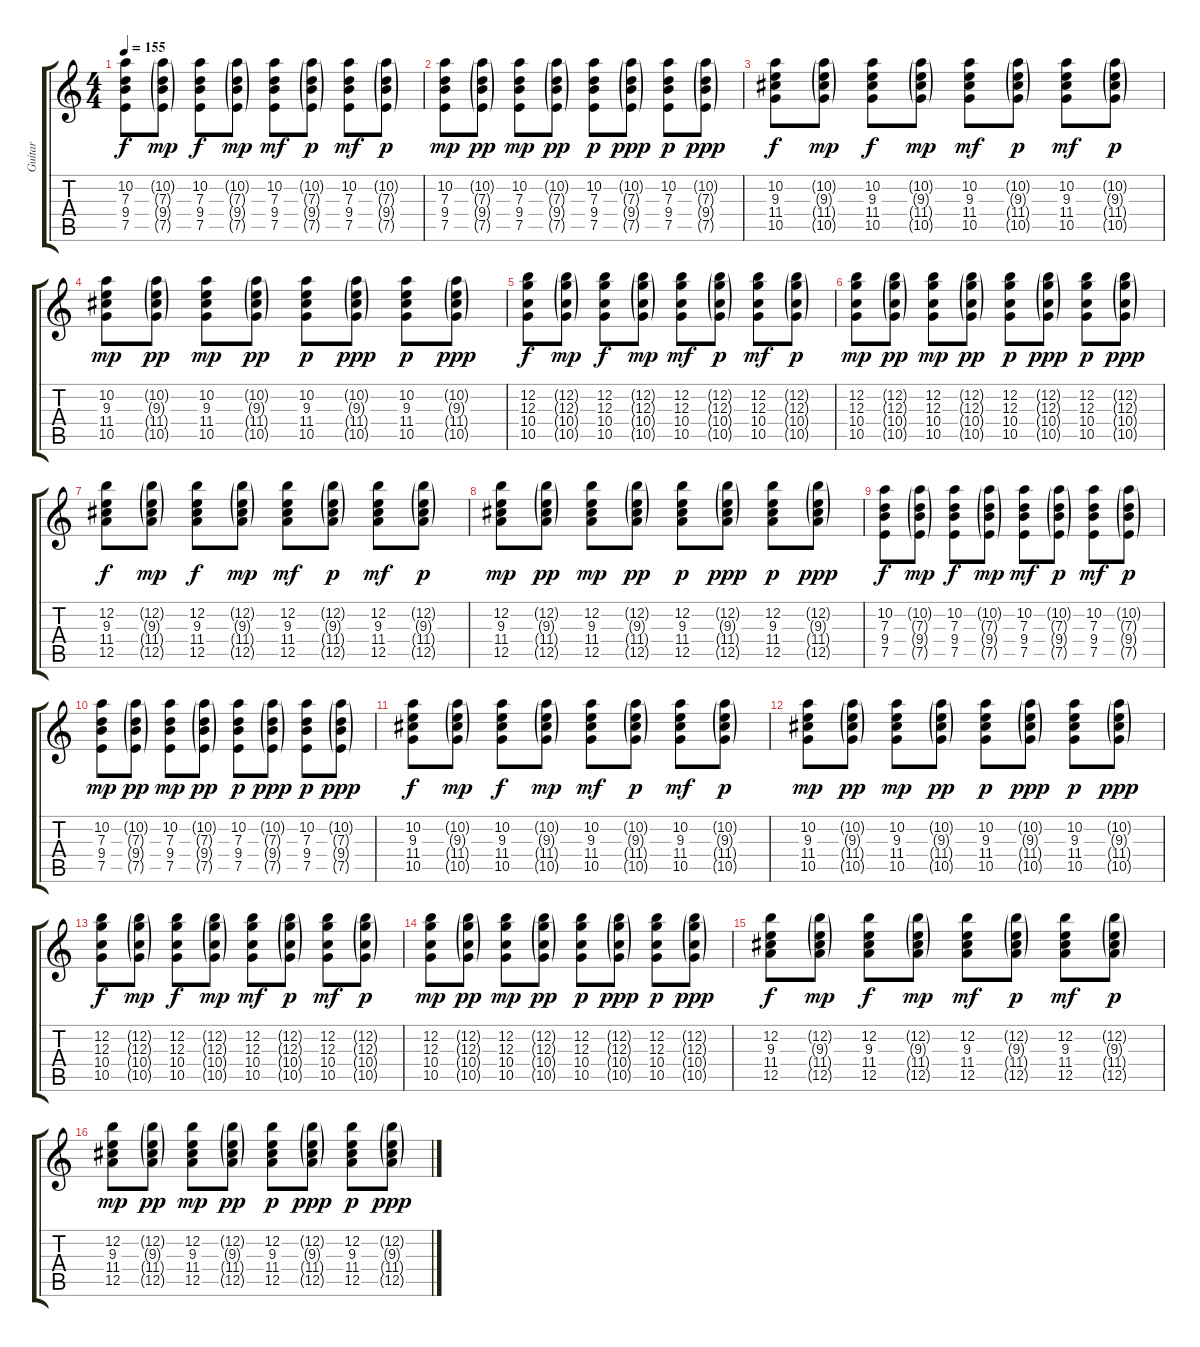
\track ("Guitar " "Guitar ") {instrument distortionguitar}
\staff {score tabs}
\tuning (E4 B3 G3 D3 A2 E2) {hide}
\ts (4 4)
\tempo 155
\clef g2
\ks c
(10.2 7.3 9.4 7.5).8{dy f instrument electricguitarjazz} (10.2{g} 7.3{g} 9.4{g} 7.5{g}).8{dy mp} (10.2 7.3 9.4 7.5).8{dy f} (10.2{g} 7.3{g} 9.4{g} 7.5{g}).8{dy mp} (10.2 7.3 9.4 7.5).8{dy mf} (10.2{g} 7.3{g} 9.4{g} 7.5{g}).8{dy p} (10.2 7.3 9.4 7.5).8{dy mf} (10.2{g} 7.3{g} 9.4{g} 7.5{g}).8{dy p} |
(10.2 7.3 9.4 7.5).8{dy mp} (10.2{g} 7.3{g} 9.4{g} 7.5{g}).8{dy pp} (10.2 7.3 9.4 7.5).8{dy mp} (10.2{g} 7.3{g} 9.4{g} 7.5{g}).8{dy pp} (10.2 7.3 9.4 7.5).8{dy p} (10.2{g} 7.3{g} 9.4{g} 7.5{g}).8{dy ppp} (10.2 7.3 9.4 7.5).8{dy p} (10.2{g} 7.3{g} 9.4{g} 7.5{g}).8{dy ppp} |
(10.2 9.3 11.4 10.5).8{dy f} (10.2{g} 9.3{g} 11.4{g} 10.5{g}).8{dy mp} (10.2 9.3 11.4 10.5).8{dy f} (10.2{g} 9.3{g} 11.4{g} 10.5{g}).8{dy mp} (10.2 9.3 11.4 10.5).8{dy mf} (10.2{g} 9.3{g} 11.4{g} 10.5{g}).8{dy p} (10.2 9.3 11.4 10.5).8{dy mf} (10.2{g} 9.3{g} 11.4{g} 10.5{g}).8{dy p} |
(10.2 9.3 11.4 10.5).8{dy mp} (10.2{g} 9.3{g} 11.4{g} 10.5{g}).8{dy pp} (10.2 9.3 11.4 10.5).8{dy mp} (10.2{g} 9.3{g} 11.4{g} 10.5{g}).8{dy pp} (10.2 9.3 11.4 10.5).8{dy p} (10.2{g} 9.3{g} 11.4{g} 10.5{g}).8{dy ppp} (10.2 9.3 11.4 10.5).8{dy p} (10.2{g} 9.3{g} 11.4{g} 10.5{g}).8{dy ppp} |
(12.2 12.3 10.4 10.5).8{dy f} (12.2{g} 12.3{g} 10.4{g} 10.5{g}).8{dy mp} (12.2 12.3 10.4 10.5).8{dy f} (12.2{g} 12.3{g} 10.4{g} 10.5{g}).8{dy mp} (12.2 12.3 10.4 10.5).8{dy mf} (12.2{g} 12.3{g} 10.4{g} 10.5{g}).8{dy p} (12.2 12.3 10.4 10.5).8{dy mf} (12.2{g} 12.3{g} 10.4{g} 10.5{g}).8{dy p} |
(12.2 12.3 10.4 10.5).8{dy mp} (12.2{g} 12.3{g} 10.4{g} 10.5{g}).8{dy pp} (12.2 12.3 10.4 10.5).8{dy mp} (12.2{g} 12.3{g} 10.4{g} 10.5{g}).8{dy pp} (12.2 12.3 10.4 10.5).8{dy p} (12.2{g} 12.3{g} 10.4{g} 10.5{g}).8{dy ppp} (12.2 12.3 10.4 10.5).8{dy p} (12.2{g} 12.3{g} 10.4{g} 10.5{g}).8{dy ppp} |
(12.2 9.3 11.4 12.5).8{dy f} (12.2{g} 9.3{g} 11.4{g} 12.5{g}).8{dy mp} (12.2 9.3 11.4 12.5).8{dy f} (12.2{g} 9.3{g} 11.4{g} 12.5{g}).8{dy mp} (12.2 9.3 11.4 12.5).8{dy mf} (12.2{g} 9.3{g} 11.4{g} 12.5{g}).8{dy p} (12.2 9.3 11.4 12.5).8{dy mf} (12.2{g} 9.3{g} 11.4{g} 12.5{g}).8{dy p} |
(12.2 9.3 11.4 12.5).8{dy mp} (12.2{g} 9.3{g} 11.4{g} 12.5{g}).8{dy pp} (12.2 9.3 11.4 12.5).8{dy mp} (12.2{g} 9.3{g} 11.4{g} 12.5{g}).8{dy pp} (12.2 9.3 11.4 12.5).8{dy p} (12.2{g} 9.3{g} 11.4{g} 12.5{g}).8{dy ppp} (12.2 9.3 11.4 12.5).8{dy p} (12.2{g} 9.3{g} 11.4{g} 12.5{g}).8{dy ppp} |
(10.2 7.3 9.4 7.5).8{dy f} (10.2{g} 7.3{g} 9.4{g} 7.5{g}).8{dy mp} (10.2 7.3 9.4 7.5).8{dy f} (10.2{g} 7.3{g} 9.4{g} 7.5{g}).8{dy mp} (10.2 7.3 9.4 7.5).8{dy mf} (10.2{g} 7.3{g} 9.4{g} 7.5{g}).8{dy p} (10.2 7.3 9.4 7.5).8{dy mf} (10.2{g} 7.3{g} 9.4{g} 7.5{g}).8{dy p} |
(10.2 7.3 9.4 7.5).8{dy mp} (10.2{g} 7.3{g} 9.4{g} 7.5{g}).8{dy pp} (10.2 7.3 9.4 7.5).8{dy mp} (10.2{g} 7.3{g} 9.4{g} 7.5{g}).8{dy pp} (10.2 7.3 9.4 7.5).8{dy p} (10.2{g} 7.3{g} 9.4{g} 7.5{g}).8{dy ppp} (10.2 7.3 9.4 7.5).8{dy p} (10.2{g} 7.3{g} 9.4{g} 7.5{g}).8{dy ppp} |
(10.2 9.3 11.4 10.5).8{dy f} (10.2{g} 9.3{g} 11.4{g} 10.5{g}).8{dy mp} (10.2 9.3 11.4 10.5).8{dy f} (10.2{g} 9.3{g} 11.4{g} 10.5{g}).8{dy mp} (10.2 9.3 11.4 10.5).8{dy mf} (10.2{g} 9.3{g} 11.4{g} 10.5{g}).8{dy p} (10.2 9.3 11.4 10.5).8{dy mf} (10.2{g} 9.3{g} 11.4{g} 10.5{g}).8{dy p} |
(10.2 9.3 11.4 10.5).8{dy mp} (10.2{g} 9.3{g} 11.4{g} 10.5{g}).8{dy pp} (10.2 9.3 11.4 10.5).8{dy mp} (10.2{g} 9.3{g} 11.4{g} 10.5{g}).8{dy pp} (10.2 9.3 11.4 10.5).8{dy p} (10.2{g} 9.3{g} 11.4{g} 10.5{g}).8{dy ppp} (10.2 9.3 11.4 10.5).8{dy p} (10.2{g} 9.3{g} 11.4{g} 10.5{g}).8{dy ppp} |
(12.2 12.3 10.4 10.5).8{dy f} (12.2{g} 12.3{g} 10.4{g} 10.5{g}).8{dy mp} (12.2 12.3 10.4 10.5).8{dy f} (12.2{g} 12.3{g} 10.4{g} 10.5{g}).8{dy mp} (12.2 12.3 10.4 10.5).8{dy mf} (12.2{g} 12.3{g} 10.4{g} 10.5{g}).8{dy p} (12.2 12.3 10.4 10.5).8{dy mf} (12.2{g} 12.3{g} 10.4{g} 10.5{g}).8{dy p} |
(12.2 12.3 10.4 10.5).8{dy mp} (12.2{g} 12.3{g} 10.4{g} 10.5{g}).8{dy pp} (12.2 12.3 10.4 10.5).8{dy mp} (12.2{g} 12.3{g} 10.4{g} 10.5{g}).8{dy pp} (12.2 12.3 10.4 10.5).8{dy p} (12.2{g} 12.3{g} 10.4{g} 10.5{g}).8{dy ppp} (12.2 12.3 10.4 10.5).8{dy p} (12.2{g} 12.3{g} 10.4{g} 10.5{g}).8{dy ppp} |
(12.2 9.3 11.4 12.5).8{dy f} (12.2{g} 9.3{g} 11.4{g} 12.5{g}).8{dy mp} (12.2 9.3 11.4 12.5).8{dy f} (12.2{g} 9.3{g} 11.4{g} 12.5{g}).8{dy mp} (12.2 9.3 11.4 12.5).8{dy mf} (12.2{g} 9.3{g} 11.4{g} 12.5{g}).8{dy p} (12.2 9.3 11.4 12.5).8{dy mf} (12.2{g} 9.3{g} 11.4{g} 12.5{g}).8{dy p} |
(12.2 9.3 11.4 12.5).8{dy mp} (12.2{g} 9.3{g} 11.4{g} 12.5{g}).8{dy pp} (12.2 9.3 11.4 12.5).8{dy mp} (12.2{g} 9.3{g} 11.4{g} 12.5{g}).8{dy pp} (12.2 9.3 11.4 12.5).8{dy p} (12.2{g} 9.3{g} 11.4{g} 12.5{g}).8{dy ppp} (12.2 9.3 11.4 12.5).8{dy p} (12.2{g} 9.3{g} 11.4{g} 12.5{g}).8{dy ppp}
